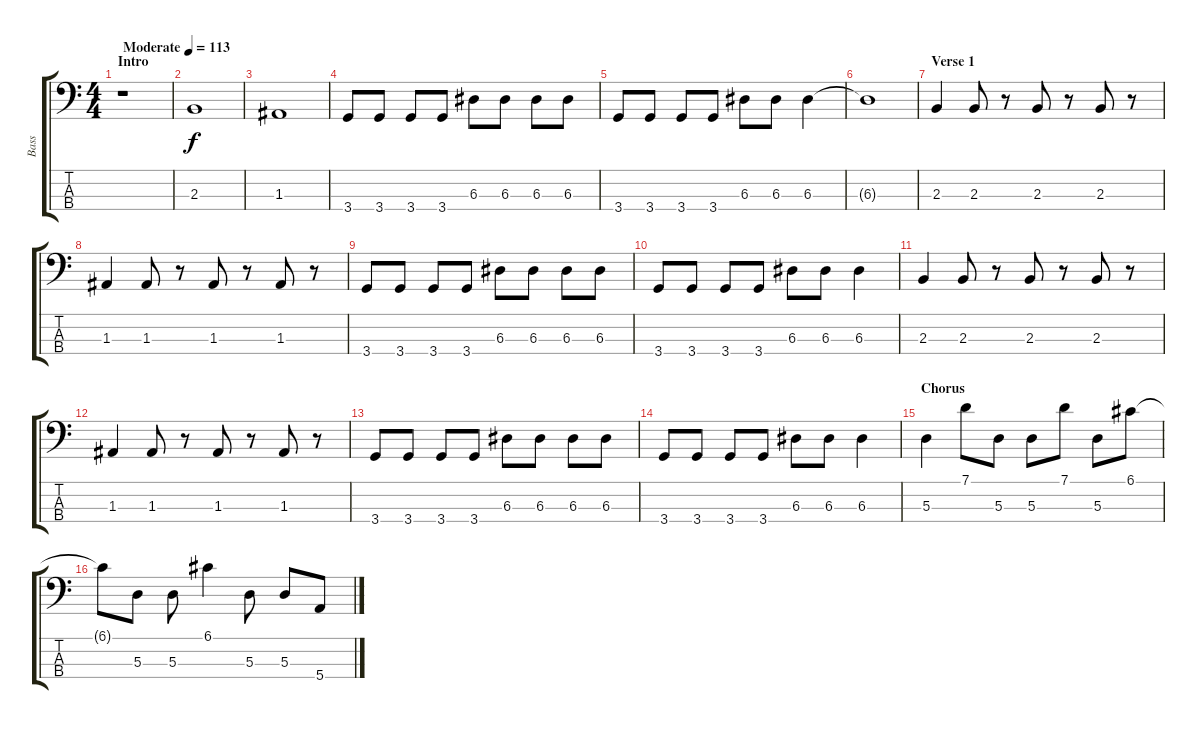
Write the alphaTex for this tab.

\track ("Bass" "Bass") {instrument electricbasspick}
\staff {score tabs}
\tuning (G2 D2 A1 E1) {hide}
\ts (4 4)
\section ("" "Intro")
\tempo (113 "Moderate")
\clef f4
\ks c
r.1{dy f instrument electricbasspick} |
2.3.1 |
1.3.1 |
3.4.8 3.4.8 3.4.8 3.4.8 6.3.8 6.3.8 6.3.8 6.3.8 |
3.4.8 3.4.8 3.4.8 3.4.8 6.3.8 6.3.8 6.3.4 |
6.3{t}.1 |
\section ("" "Verse 1")
2.3.4 2.3.8 r.8 2.3.8 r.8 2.3.8 r.8 |
1.3.4 1.3.8 r.8 1.3.8 r.8 1.3.8 r.8 |
3.4.8 3.4.8 3.4.8 3.4.8 6.3.8 6.3.8 6.3.8 6.3.8 |
3.4.8 3.4.8 3.4.8 3.4.8 6.3.8 6.3.8 6.3.4 |
2.3.4 2.3.8 r.8 2.3.8 r.8 2.3.8 r.8 |
1.3.4 1.3.8 r.8 1.3.8 r.8 1.3.8 r.8 |
3.4.8 3.4.8 3.4.8 3.4.8 6.3.8 6.3.8 6.3.8 6.3.8 |
3.4.8 3.4.8 3.4.8 3.4.8 6.3.8 6.3.8 6.3.4 |
\section ("" "Chorus")
5.3.4 7.1.8 5.3.8 5.3.8 7.1.8 5.3.8 6.1.8 |
6.1{t}.8 5.3.8 5.3.8 6.1.4 5.3.8 5.3.8 5.4.8
